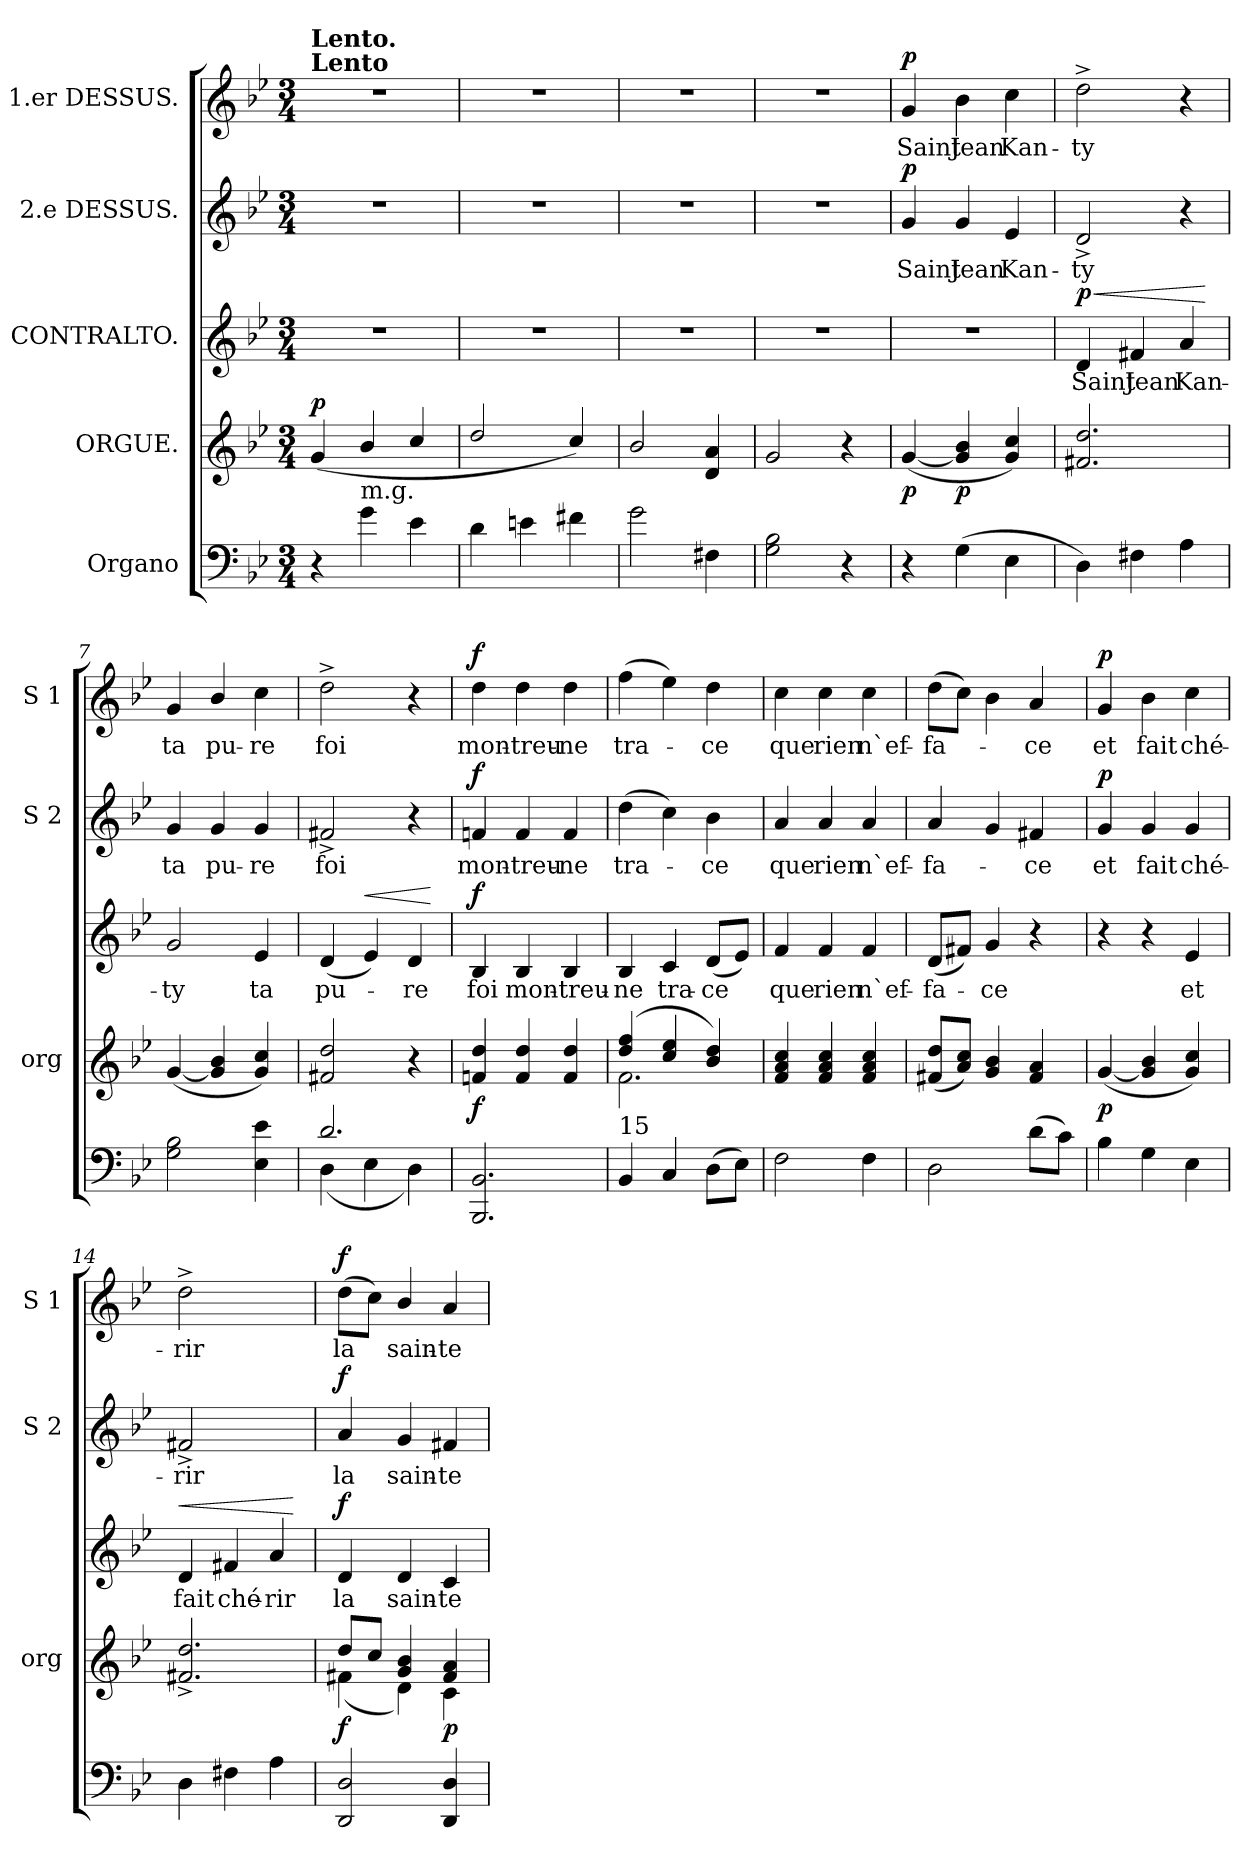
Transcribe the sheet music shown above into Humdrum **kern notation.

**kern	**kern	**dynam	**kern	**text	**dynam	**kern	**text	**dynam	**kern	**text	**dynam
*part5	*part4	*part4	*part3	*part3	*part3	*part2	*part2	*part2	*part1	*part1	*part1
*staff5	*staff4	*staff4	*staff3	*staff3	*staff3	*staff2	*staff2	*staff2	*staff1	*staff1	*staff1
*I"Organo	*I"ORGUE.	*	*I"CONTRALTO.	*	*	*I"2.e DESSUS.	*	*	*I"1.er DESSUS.	*	*
*	*I'org	*	*	*	*	*I'S 2	*	*	*I'S 1	*	*
*clefF4	*clefG2	*	*clefG2	*	*	*clefG2	*	*	*clefG2	*	*
*k[b-e-]	*k[b-e-]	*	*k[b-e-]	*	*	*k[b-e-]	*	*	*k[b-e-]	*	*
*g:	*g:	*	*g:	*	*	*g:	*	*	*g:	*	*
*M3/4	*M3/4	*	*M3/4	*	*	*M3/4	*	*	*M3/4	*	*
=1	=1	=1	=1	=1	=1	=1	=1	=1	=1	=1	=1
!	!	!	!	!	!	!	!	!	!LO:TX:a:B:t=Lento	!	!
!	!	!	!	!	!	!	!	!	!LO:TX:a:B:t=Lento.	!	!
!	!	!LO:DY:a	!	!	!	!	!	!	!	!	!
4r	(>4g/	p	2.r	.	.	2.r	.	.	2.r	.	.
!LO:TX:a:t=m.g.	!	!	!	!	!	!	!	!	!	!	!
4g\	4b-/	.	.	.	.	.	.	.	.	.	.
4e-\	4cc/	.	.	.	.	.	.	.	.	.	.
=2	=2	=2	=2	=2	=2	=2	=2	=2	=2	=2	=2
4d\	2dd/	.	2.r	.	.	2.r	.	.	2.r	.	.
4en\	.	.	.	.	.	.	.	.	.	.	.
4f#X\	4cc/)	.	.	.	.	.	.	.	.	.	.
=3	=3	=3	=3	=3	=3	=3	=3	=3	=3	=3	=3
2g\	2b-/	.	2.r	.	.	2.r	.	.	2.r	.	.
4F#X\	4d/ 4a/	.	.	.	.	.	.	.	.	.	.
=4	=4	=4	=4	=4	=4	=4	=4	=4	=4	=4	=4
2G\ 2B-\	2g/	.	2.r	.	.	2.r	.	.	2.r	.	.
4r	4r	.	.	.	.	.	.	.	.	.	.
=5	=5	=5	=5	=5	=5	=5	=5	=5	=5	=5	=5
!	!	!	!	!	!	!	!	!LO:DY:a	!	!	!LO:DY:a
4r	([4g/	p	2.r	.	.	4g/	Saint	p	4g/	Saint	p
(4G\	4g]/ 4b-/	p	.	.	.	4g/	Jean	.	4b-\	Jean	.
4E-\	4g/ 4cc/)	.	.	.	.	4e-/	Kan-	.	4cc\	Kan-	.
=6	=6	=6	=6	=6	=6	=6	=6	=6	=6	=6	=6
!	!	!	!	!	!LO:HP:a	!	!	!	!	!	!
!	!	!	!	!	!LO:DY:n=1:a	!	!	!	!	!	!
4D\)	2.f#X/ 2.dd/	.	4d/	Saint	< p	2d^>/	-ty	.	2dd^\	-ty	.
4F#X\	.	.	4f#X/	Jean	.	.	.	.	.	.	.
4A\	.	.	4a/	Kan-	.	4r	.	.	4r	.	.
.	.	.	.	.	[	.	.	.	.	.	.
=7	=7	=7	=7	=7	=7	=7	=7	=7	=7	=7	=7
2G\ 2B-\	([4g/	.	2g/	-ty	.	4g/	ta	.	4g/	ta	.
.	4g]/ 4b-/	.	.	.	.	4g/	pu-	.	4b-/	pu-	.
4E-\ 4e-\	4g/ 4cc/)	.	4e-/	ta	.	4g/	-re	.	4cc\	-re	.
=8	=8	=8	=8	=8	=8	=8	=8	=8	=8	=8	=8
*^	*	*	*	*	*	*	*	*	*	*	*
2.d/	(>4D\	2f#X/ 2dd/	.	(4d/	pu-	.	2f#X^>/	foi	.	2dd^\	foi	.
!	!	!	!	!	!	!LO:HP:a	!	!	!	!	!	!
.	4E-\	.	.	4e-/)	.	<	.	.	.	.	.	.
.	4D\)	4r	.	4d/	-re	.	4r	.	.	4r	.	.
*v	*v	*	*	*	*	*	*	*	*	*	*	*
.	.	.	.	.	[	.	.	.	.	.	.
=9	=9	=9	=9	=9	=9	=9	=9	=9	=9	=9	=9
!	!	!	!	!	!LO:DY:a	!	!	!LO:DY:a	!	!	!LO:DY:a
2.BBB-/ 2.BB-/	4fn/ 4dd/	f	4B-/	foi	f	4fn/	mon-	f	4dd\	mon-	f
.	4f/ 4dd/	.	4B-/	mon-	.	4f/	-treu-	.	4dd\	-treu-	.
.	4f/ 4dd/	.	4B-/	-treu-	.	4f/	-ne	.	4dd\	-ne	.
=10	=10	=10	=10	=10	=10	=10	=10	=10	=10	=10	=10
*	*^	*	*	*	*	*	*	*	*	*	*
!LO:TX:a:t=15	!	!	!	!	!	!	!	!	!	!	!	!
4BB-/	(4dd/ 4ff/	2.f\	.	4B-/	-ne	.	(4dd\	tra-	.	(4ff\	tra-	.
4C/	4cc/ 4ee-/	.	.	4c/	tra-	.	4cc\)	.	.	4ee-\)	.	.
(8D\L	4b-/ 4dd/)	.	.	(8d/L	-ce	.	4b-\	-ce	.	4dd\	-ce	.
8E-\J)	.	.	.	8e-/J)	.	.	.	.	.	.	.	.
*	*v	*v	*	*	*	*	*	*	*	*	*	*
=11	=11	=11	=11	=11	=11	=11	=11	=11	=11	=11	=11
2F\	4f/ 4a/ 4cc/	.	4f/	que	.	4a/	que	.	4cc\	que	.
.	4f/ 4a/ 4cc/	.	4f/	rien	.	4a/	rien	.	4cc\	rien	.
4F\	4f/ 4a/ 4cc/	.	4f/	n`ef-	.	4a/	n`ef-	.	4cc\	n`ef-	.
=12	=12	=12	=12	=12	=12	=12	=12	=12	=12	=12	=12
2D\	(8f#X/ 8dd/L	.	(8d/L	-fa-	.	4a/	-fa-	.	(8dd\L	-fa-	.
.	8a/ 8cc/J)	.	8f#X/J)	.	.	.	.	.	8cc\J)	.	.
.	4g/ 4b-/	.	4g/	-ce	.	4g/	.	.	4b-\	.	.
(8d\L	4f#/ 4a/	.	4r	.	.	4f#X/	-ce	.	4a/	-ce	.
8c\J)	.	.	.	.	.	.	.	.	.	.	.
=13	=13	=13	=13	=13	=13	=13	=13	=13	=13	=13	=13
!	!	!	!	!	!	!	!	!LO:DY:a	!	!	!LO:DY:a
4B-\	(>[4g/	p	4r	.	.	4g/	et	p	4g/	et	p
4G\	4g]/ 4b-/	.	4r	.	.	4g/	fait	.	4b-\	fait	.
4E-\	4g/ 4cc/)	.	4e-/	et	.	4g/	ché-	.	4cc\	ché-	.
=14	=14	=14	=14	=14	=14	=14	=14	=14	=14	=14	=14
!	!	!	!	!	!LO:HP:a	!	!	!	!	!	!
4D\	2.f#X^/ 2.dd^/	.	4d/	fait	<	2f#X^>/	-rir	.	2dd^\	-rir	.
4F#X\	.	.	4f#X/	ché-	.	.	.	.	.	.	.
4A\	.	.	4a/	-rir	.	4ryy	.	.	4ryy	.	.
.	.	.	.	.	[	.	.	.	.	.	.
=15	=15	=15	=15	=15	=15	=15	=15	=15	=15	=15	=15
*	*^	*	*	*	*	*	*	*	*	*	*
!	!	!	!	!	!	!LO:DY:a	!	!	!LO:DY:a	!	!	!LO:DY:a
2DD/ 2D/	8dd/L	(4f#X\	f	4d/	la	f	4a/	la	f	(8dd\L	la	f
.	8cc/J	.	.	.	.	.	.	.	.	8cc\J)	.	.
.	4g/ 4b-/	4d\)	.	4d/	sain-	.	4g/	sain-	.	4b-/	sain-	.
4DD/ 4D/	4f#/ 4a/	4c\	p	4c/	-te	.	4f#X/	-te	.	4a/	-te	.
*	*v	*v	*	*	*	*	*	*	*	*	*	*
=	=	=	=	=	=	=	=	=	=	=	=
*-	*-	*-	*-	*-	*-	*-	*-	*-	*-	*-	*-
